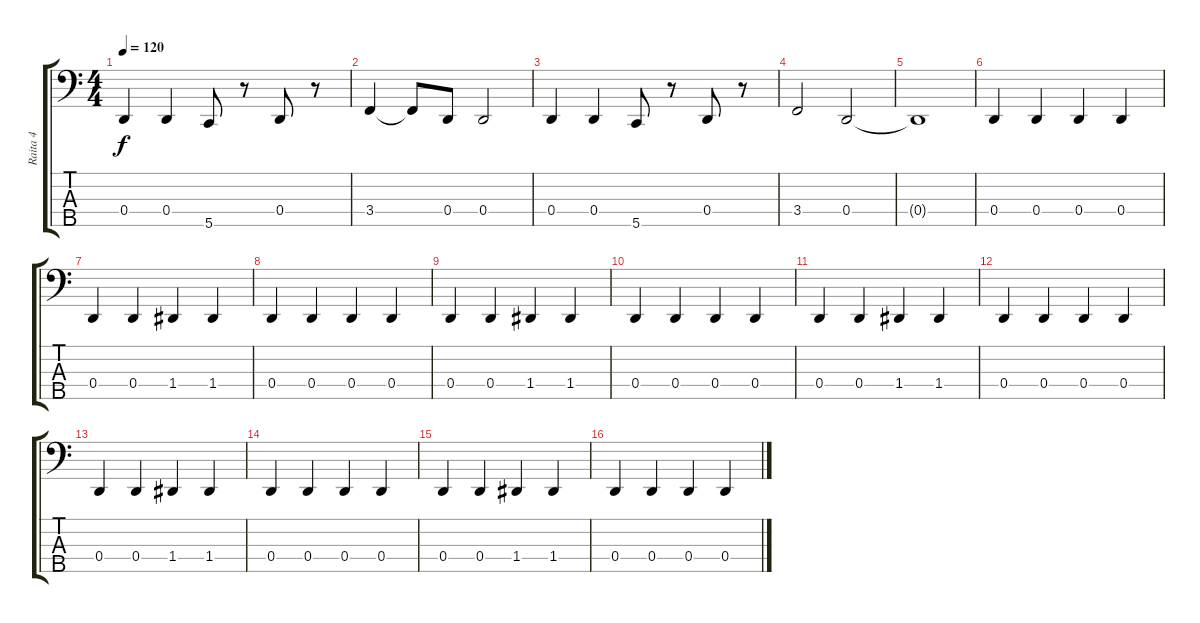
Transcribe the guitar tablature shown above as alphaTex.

\track ("Raita 4" "Raita 4") {instrument electricbasspick}
\staff {score tabs}
\tuning (F2 C2 G1 D1 G0) {hide}
\ts (4 4)
\tempo 120
\clef f4
\ks c
0.4.4{dy f} 0.4.4 5.5.8 r.8 0.4.8 r.8 |
3.4.4 3.4{t}.8 0.4.8 0.4.2 |
0.4.4 0.4.4 5.5.8 r.8 0.4.8 r.8 |
3.4.2 0.4.2 |
0.4{t}.1 |
0.4.4 0.4.4 0.4.4 0.4.4 |
0.4.4 0.4.4 1.4.4 1.4.4 |
0.4.4 0.4.4 0.4.4 0.4.4 |
0.4.4 0.4.4 1.4.4 1.4.4 |
0.4.4 0.4.4 0.4.4 0.4.4 |
0.4.4 0.4.4 1.4.4 1.4.4 |
0.4.4 0.4.4 0.4.4 0.4.4 |
0.4.4 0.4.4 1.4.4 1.4.4 |
0.4.4 0.4.4 0.4.4 0.4.4 |
0.4.4 0.4.4 1.4.4 1.4.4 |
0.4.4 0.4.4 0.4.4 0.4.4
